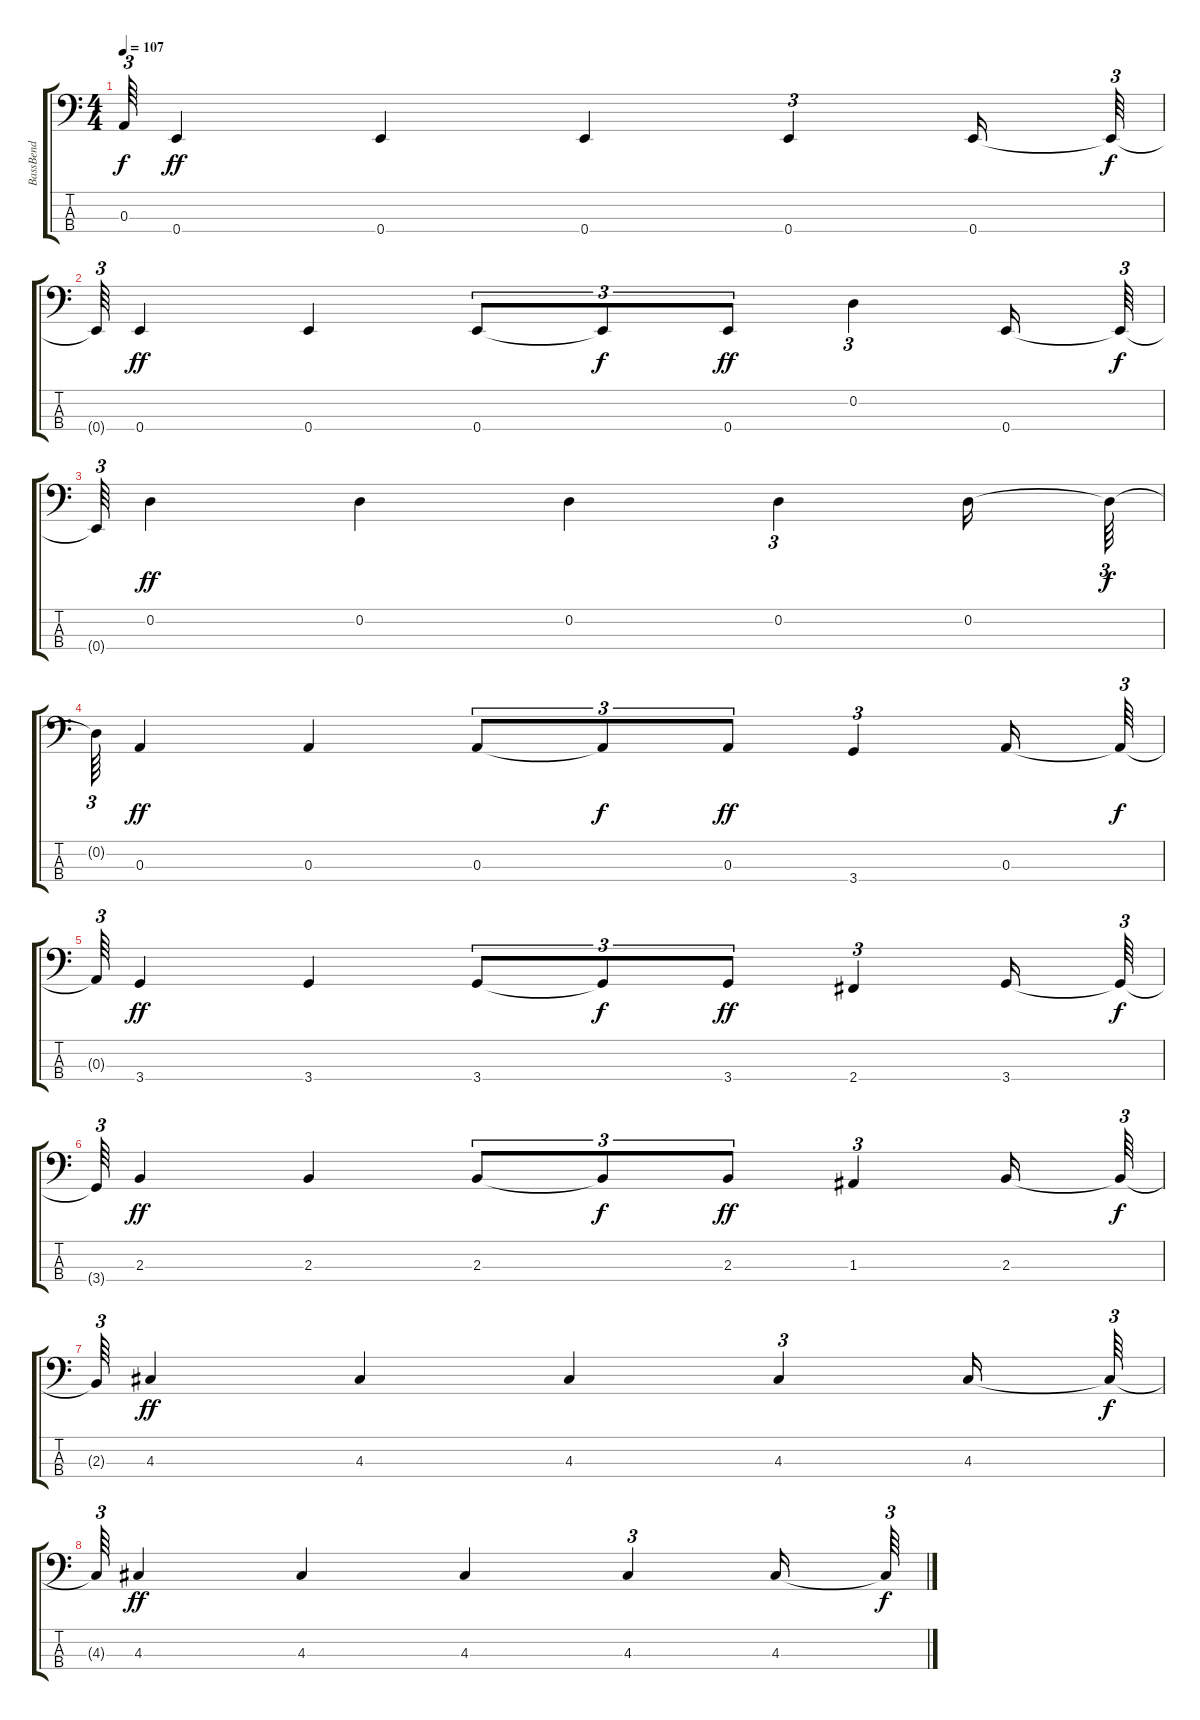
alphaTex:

\track ("BassBend" "BassBend") {instrument electricbassfinger}
\staff {score tabs}
\tuning (G2 D2 A1 E1) {hide}
\ts (4 4)
\tempo 107
\clef f4
\ks c
0.3{t}.64{tu (3 2) dy f} 0.4.4{dy ff} 0.4.4 0.4.4 0.4.4{tu (3 2)} 0.4.16 0.4{t}.64{tu (3 2) dy f} |
0.4{t}.64{tu (3 2)} 0.4.4{dy ff} 0.4.4 0.4.8{tu (3 2)} 0.4{t}.8{tu (3 2) dy f} 0.4.8{tu (3 2) dy ff} 0.2.4{tu (3 2)} 0.4.16 0.4{t}.64{tu (3 2) dy f} |
0.4{t}.64{tu (3 2)} 0.2.4{dy ff} 0.2.4 0.2.4 0.2.4{tu (3 2)} 0.2.16 0.2{t}.64{tu (3 2) dy f} |
0.2{t}.64{tu (3 2)} 0.3.4{dy ff} 0.3.4 0.3.8{tu (3 2)} 0.3{t}.8{tu (3 2) dy f} 0.3.8{tu (3 2) dy ff} 3.4.4{tu (3 2)} 0.3.16 0.3{t}.64{tu (3 2) dy f} |
0.3{t}.64{tu (3 2)} 3.4.4{dy ff} 3.4.4 3.4.8{tu (3 2)} 3.4{t}.8{tu (3 2) dy f} 3.4.8{tu (3 2) dy ff} 2.4.4{tu (3 2)} 3.4.16 3.4{t}.64{tu (3 2) dy f} |
3.4{t}.64{tu (3 2)} 2.3.4{dy ff} 2.3.4 2.3.8{tu (3 2)} 2.3{t}.8{tu (3 2) dy f} 2.3.8{tu (3 2) dy ff} 1.3.4{tu (3 2)} 2.3.16 2.3{t}.64{tu (3 2) dy f} |
2.3{t}.64{tu (3 2)} 4.3.4{dy ff} 4.3.4 4.3.4 4.3.4{tu (3 2)} 4.3.16 4.3{t}.64{tu (3 2) dy f} |
4.3{t}.64{tu (3 2)} 4.3.4{dy ff} 4.3.4 4.3.4 4.3.4{tu (3 2)} 4.3.16 4.3{t}.64{tu (3 2) dy f}
